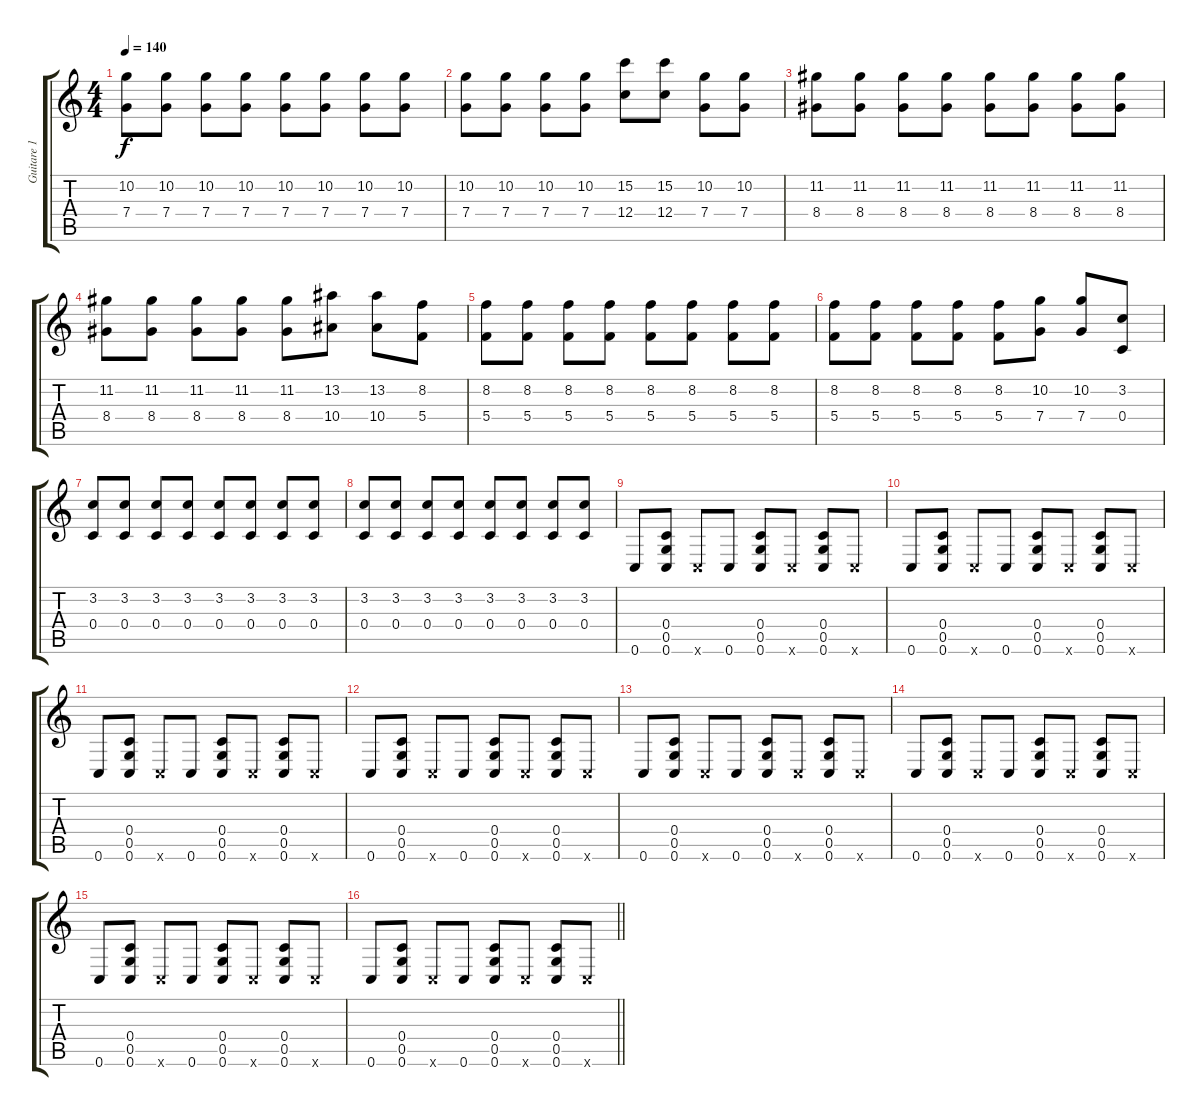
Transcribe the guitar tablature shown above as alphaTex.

\track ("Guitare 1" "Guitare 1") {instrument overdrivenguitar}
\staff {score tabs}
\tuning (D4 A3 F3 C3 G2 C2) {hide}
\ts (4 4)
\tempo 140
\clef g2
\ks c
(10.2 7.4).8{dy f} (10.2 7.4).8 (10.2 7.4).8 (10.2 7.4).8 (10.2 7.4).8 (10.2 7.4).8 (10.2 7.4).8 (10.2 7.4).8 |
(10.2 7.4).8 (10.2 7.4).8 (10.2 7.4).8 (10.2 7.4).8 (15.2 12.4).8 (15.2 12.4).8 (10.2 7.4).8 (10.2 7.4).8 |
(11.2 8.4).8 (11.2 8.4).8 (11.2 8.4).8 (11.2 8.4).8 (11.2 8.4).8 (11.2 8.4).8 (11.2 8.4).8 (11.2 8.4).8 |
(11.2 8.4).8 (11.2 8.4).8 (11.2 8.4).8 (11.2 8.4).8 (11.2 8.4).8 (13.2 10.4).8 (13.2 10.4).8 (8.2 5.4).8 |
(8.2 5.4).8 (8.2 5.4).8 (8.2 5.4).8 (8.2 5.4).8 (8.2 5.4).8 (8.2 5.4).8 (8.2 5.4).8 (8.2 5.4).8 |
(8.2 5.4).8 (8.2 5.4).8 (8.2 5.4).8 (8.2 5.4).8 (8.2 5.4).8 (10.2 7.4).8 (10.2 7.4).8 (3.2 0.4).8 |
(3.2 0.4).8 (3.2 0.4).8 (3.2 0.4).8 (3.2 0.4).8 (3.2 0.4).8 (3.2 0.4).8 (3.2 0.4).8 (3.2 0.4).8 |
(3.2 0.4).8 (3.2 0.4).8 (3.2 0.4).8 (3.2 0.4).8 (3.2 0.4).8 (3.2 0.4).8 (3.2 0.4).8 (3.2 0.4).8 |
0.6.8{volume 14 instrument electricguitarclean} (0.4 0.5 0.6).8 0.6{x}.8 0.6.8 (0.4 0.5 0.6).8 0.6{x}.8 (0.4 0.5 0.6).8 0.6{x}.8 |
0.6.8 (0.4 0.5 0.6).8 0.6{x}.8 0.6.8 (0.4 0.5 0.6).8 0.6{x}.8 (0.4 0.5 0.6).8 0.6{x}.8 |
0.6.8 (0.4 0.5 0.6).8 0.6{x}.8 0.6.8 (0.4 0.5 0.6).8 0.6{x}.8 (0.4 0.5 0.6).8 0.6{x}.8 |
0.6.8 (0.4 0.5 0.6).8 0.6{x}.8 0.6.8 (0.4 0.5 0.6).8 0.6{x}.8 (0.4 0.5 0.6).8 0.6{x}.8 |
0.6.8 (0.4 0.5 0.6).8 0.6{x}.8 0.6.8 (0.4 0.5 0.6).8 0.6{x}.8 (0.4 0.5 0.6).8 0.6{x}.8 |
0.6.8 (0.4 0.5 0.6).8 0.6{x}.8 0.6.8 (0.4 0.5 0.6).8 0.6{x}.8 (0.4 0.5 0.6).8 0.6{x}.8 |
0.6.8 (0.4 0.5 0.6).8 0.6{x}.8 0.6.8 (0.4 0.5 0.6).8 0.6{x}.8 (0.4 0.5 0.6).8 0.6{x}.8 |
\barLineRight lightlight
0.6.8 (0.4 0.5 0.6).8 0.6{x}.8 0.6.8 (0.4 0.5 0.6).8 0.6{x}.8 (0.4 0.5 0.6).8 0.6{x}.8
